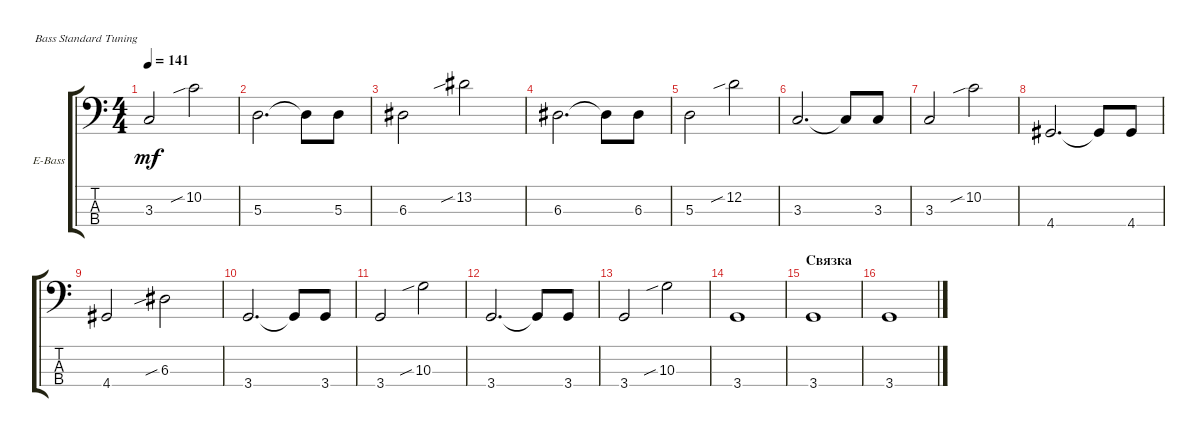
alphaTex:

\defaultSystemsLayout 4
\bracketExtendMode groupsimilarinstruments
\firstSystemTrackNameOrientation horizontal
\otherSystemsTrackNameOrientation horizontal
\track ("Bass" "E-Bass") {instrument electricbassfinger}
\staff {score tabs}
\tuning (G2 D2 A1 E1)
\ts (4 4)
\tempo 141
\clef f4
\scale
0.333333
\ks c
3.3.2{dy mf} 10.2{sib}.2 |
\scale
0.333333 5.3.2{d} 5.3{t}.8 5.3.8 |
\scale
0.333333 6.3.2 13.2{sib}.2 |
\scale
0.333333 6.3.2{d} 6.3{t}.8 6.3.8 |
\scale
0.333333 5.3.2 12.2{sib}.2 |
\scale
0.333333 3.3.2{d} 3.3{t}.8 3.3.8 |
\scale
0.333333 3.3.2 10.2{sib}.2 |
\scale
0.333333 4.4.2{d} 4.4{t}.8 4.4.8 |
\scale
0.333333 4.4.2 6.3{sib}.2 |
\scale
0.333333 3.4.2{d} 3.4{t}.8 3.4.8 |
\scale
0.333333 3.4.2 10.3{sib}.2 |
\scale
0.333333 3.4.2{d} 3.4{t}.8 3.4.8 |
\scale
0.333333 3.4.2 10.3{sib}.2 |
\scale
0.333333 3.4.1 |
\section ("" "Связка")
\scale
0.333333 3.4.1 |
\scale
0.333333 3.4.1
